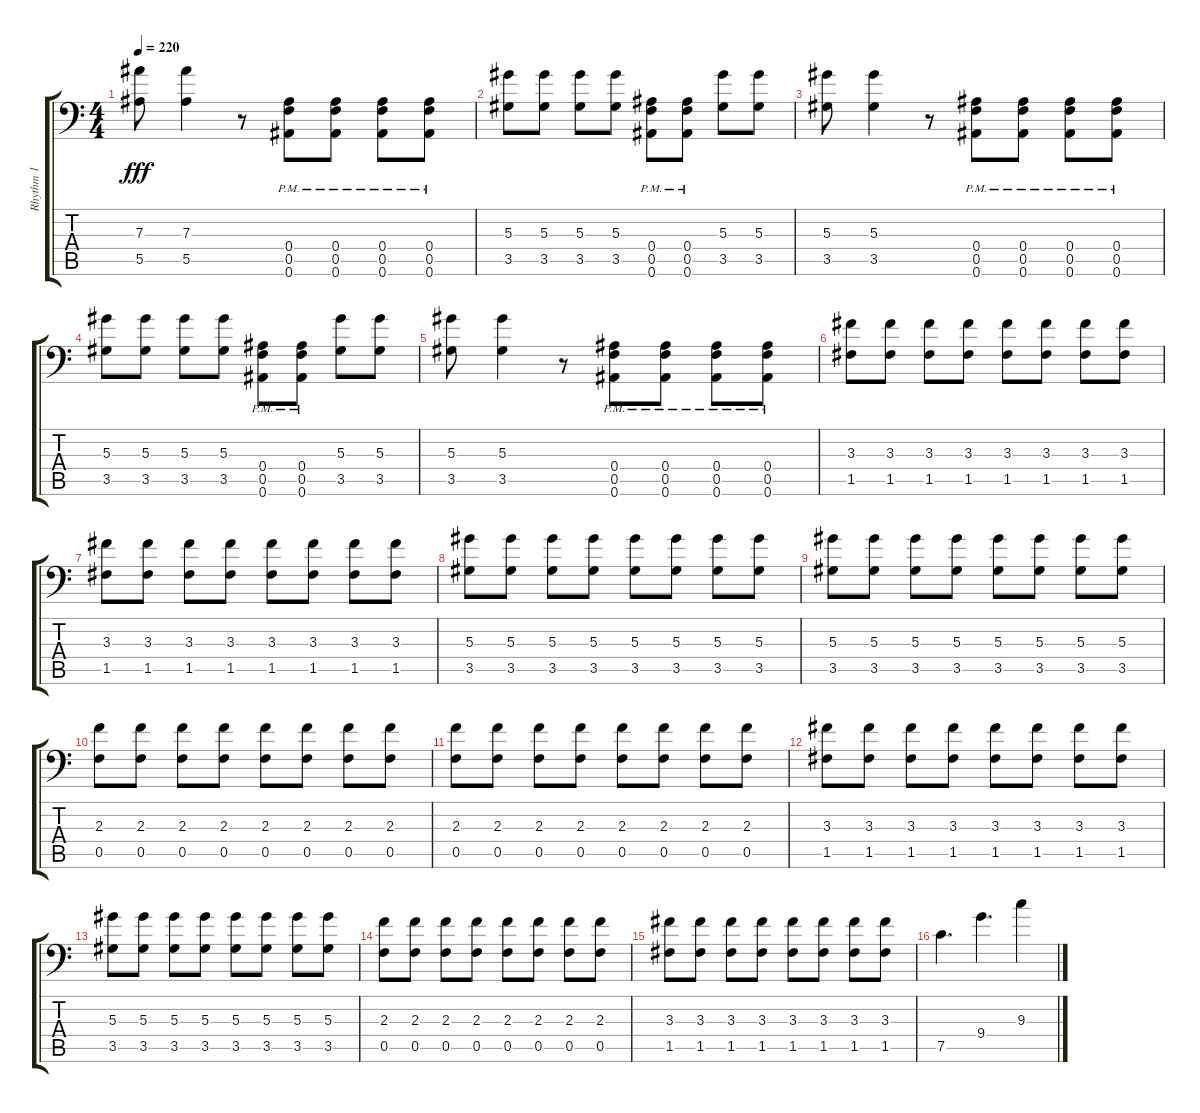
\track ("Rhythm 1" "Rhythm 1") {instrument distortionguitar}
\staff {score tabs}
\tuning (C4 G3 Eb3 Bb2 F2 Bb1) {hide}
\ts (4 4)
\tempo 220
\clef f4
\ks c
(7.3 5.5).8{dy fff} (7.3 5.5).4 r.8 (0.4{pm} 0.5{pm} 0.6{pm}).8 (0.4{pm} 0.5{pm} 0.6{pm}).8 (0.4{pm} 0.5{pm} 0.6{pm}).8 (0.4{pm} 0.5{pm} 0.6{pm}).8 |
(5.3 3.5).8 (5.3 3.5).8 (5.3 3.5).8 (5.3 3.5).8 (0.4{pm} 0.5{pm} 0.6{pm}).8 (0.4{pm} 0.5{pm} 0.6{pm}).8 (5.3 3.5).8 (5.3 3.5).8 |
(5.3 3.5).8 (5.3 3.5).4 r.8 (0.4{pm} 0.5{pm} 0.6{pm}).8 (0.4{pm} 0.5{pm} 0.6{pm}).8 (0.4{pm} 0.5{pm} 0.6{pm}).8 (0.4{pm} 0.5{pm} 0.6{pm}).8 |
(5.3 3.5).8 (5.3 3.5).8 (5.3 3.5).8 (5.3 3.5).8 (0.4{pm} 0.5{pm} 0.6{pm}).8 (0.4{pm} 0.5{pm} 0.6{pm}).8 (5.3 3.5).8 (5.3 3.5).8 |
(5.3 3.5).8 (5.3 3.5).4 r.8 (0.4{pm} 0.5{pm} 0.6{pm}).8 (0.4{pm} 0.5{pm} 0.6{pm}).8 (0.4{pm} 0.5{pm} 0.6{pm}).8 (0.4{pm} 0.5{pm} 0.6{pm}).8 |
(3.3 1.5).8 (3.3 1.5).8 (3.3 1.5).8 (3.3 1.5).8 (3.3 1.5).8 (3.3 1.5).8 (3.3 1.5).8 (3.3 1.5).8 |
(3.3 1.5).8 (3.3 1.5).8 (3.3 1.5).8 (3.3 1.5).8 (3.3 1.5).8 (3.3 1.5).8 (3.3 1.5).8 (3.3 1.5).8 |
(5.3 3.5).8 (5.3 3.5).8 (5.3 3.5).8 (5.3 3.5).8 (5.3 3.5).8 (5.3 3.5).8 (5.3 3.5).8 (5.3 3.5).8 |
(5.3 3.5).8 (5.3 3.5).8 (5.3 3.5).8 (5.3 3.5).8 (5.3 3.5).8 (5.3 3.5).8 (5.3 3.5).8 (5.3 3.5).8 |
(2.3 0.5).8 (2.3 0.5).8 (2.3 0.5).8 (2.3 0.5).8 (2.3 0.5).8 (2.3 0.5).8 (2.3 0.5).8 (2.3 0.5).8 |
(2.3 0.5).8 (2.3 0.5).8 (2.3 0.5).8 (2.3 0.5).8 (2.3 0.5).8 (2.3 0.5).8 (2.3 0.5).8 (2.3 0.5).8 |
(3.3 1.5).8 (3.3 1.5).8 (3.3 1.5).8 (3.3 1.5).8 (3.3 1.5).8 (3.3 1.5).8 (3.3 1.5).8 (3.3 1.5).8 |
(5.3 3.5).8 (5.3 3.5).8 (5.3 3.5).8 (5.3 3.5).8 (5.3 3.5).8 (5.3 3.5).8 (5.3 3.5).8 (5.3 3.5).8 |
(2.3 0.5).8 (2.3 0.5).8 (2.3 0.5).8 (2.3 0.5).8 (2.3 0.5).8 (2.3 0.5).8 (2.3 0.5).8 (2.3 0.5).8 |
(3.3 1.5).8 (3.3 1.5).8 (3.3 1.5).8 (3.3 1.5).8 (3.3 1.5).8 (3.3 1.5).8 (3.3 1.5).8 (3.3 1.5).8 |
7.5.4{d volume 6 instrument electricguitarjazz} 9.4.4{d} 9.3.4
